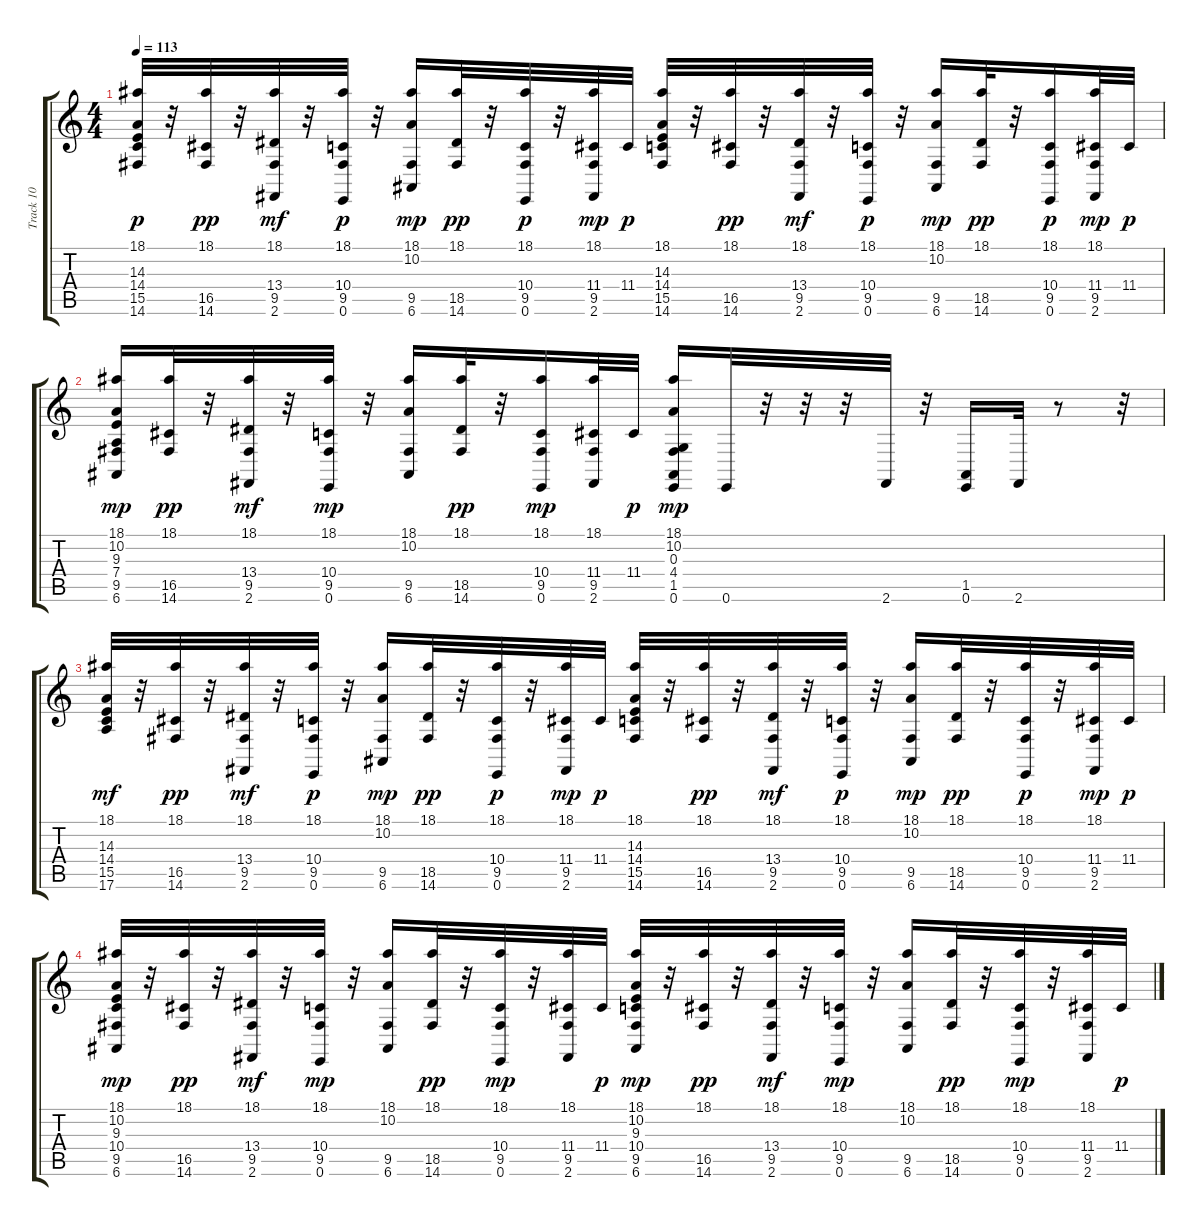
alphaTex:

\track ("Track 10" "Track 10") {instrument synthdrum}
\staff {score tabs}
\tuning (E4 B3 G3 D3 A2 E2) {hide}
\ts (4 4)
\tempo 113
\clef g2
\ks c
(18.1 14.3 14.4 15.5 14.6).32{dy p} r.32 (18.1 16.5 14.6).32{dy pp} r.32 (18.1 13.4 9.5 2.6).32{dy mf} r.32 (18.1 10.4 9.5 0.6).32{dy p} r.32 (18.1 10.2 9.5 6.6).16{dy mp} (18.1 18.5 14.6).32{dy pp} r.32 (18.1 10.4 9.5 0.6).32{dy p} r.32 (18.1 11.4 9.5 2.6).32{dy mp} 11.4.32{dy p} (18.1 14.3 14.4 15.5 14.6).32 r.32 (18.1 16.5 14.6).32{dy pp} r.32 (18.1 13.4 9.5 2.6).32{dy mf} r.32 (18.1 10.4 9.5 0.6).32{dy p} r.32 (18.1 10.2 9.5 6.6).16{dy mp} (18.1 18.5 14.6).32{dy pp} r.32 (18.1 10.4 9.5 0.6).16{dy p} (18.1 11.4 9.5 2.6).32{dy mp} 11.4.32{dy p} |
(18.1 10.2 9.3 7.4 9.5 6.6).16{dy mp} (18.1 16.5 14.6).32{dy pp} r.32 (18.1 13.4 9.5 2.6).32{dy mf} r.32 (18.1 10.4 9.5 0.6).32{dy mp} r.32 (18.1 10.2 9.5 6.6).16 (18.1 18.5 14.6).32{dy pp} r.32 (18.1 10.4 9.5 0.6).16{dy mp} (18.1 11.4 9.5 2.6).32 11.4.32{dy p} (18.1 10.2 0.3 4.4 1.5 0.6).16{dy mp} 0.6.32 r.32 r.32 r.32 2.6.32 r.32 (1.5 0.6).16 2.6.32 r.8 r.32 |
(18.1 14.3 14.4 15.5 17.6).32{dy mf} r.32 (18.1 16.5 14.6).32{dy pp} r.32 (18.1 13.4 9.5 2.6).32{dy mf} r.32 (18.1 10.4 9.5 0.6).32{dy p} r.32 (18.1 10.2 9.5 6.6).16{dy mp} (18.1 18.5 14.6).32{dy pp} r.32 (18.1 10.4 9.5 0.6).32{dy p} r.32 (18.1 11.4 9.5 2.6).32{dy mp} 11.4.32{dy p} (18.1 14.3 14.4 15.5 14.6).32 r.32 (18.1 16.5 14.6).32{dy pp} r.32 (18.1 13.4 9.5 2.6).32{dy mf} r.32 (18.1 10.4 9.5 0.6).32{dy p} r.32 (18.1 10.2 9.5 6.6).16{dy mp} (18.1 18.5 14.6).32{dy pp} r.32 (18.1 10.4 9.5 0.6).32{dy p} r.32 (18.1 11.4 9.5 2.6).32{dy mp} 11.4.32{dy p} |
(18.1 10.2 9.3 10.4 9.5 6.6).32{dy mp} r.32 (18.1 16.5 14.6).32{dy pp} r.32 (18.1 13.4 9.5 2.6).32{dy mf} r.32 (18.1 10.4 9.5 0.6).32{dy mp} r.32 (18.1 10.2 9.5 6.6).16 (18.1 18.5 14.6).32{dy pp} r.32 (18.1 10.4 9.5 0.6).32{dy mp} r.32 (18.1 11.4 9.5 2.6).32 11.4.32{dy p} (18.1 10.2 9.3 10.4 9.5 6.6).32{dy mp} r.32 (18.1 16.5 14.6).32{dy pp} r.32 (18.1 13.4 9.5 2.6).32{dy mf} r.32 (18.1 10.4 9.5 0.6).32{dy mp} r.32 (18.1 10.2 9.5 6.6).16 (18.1 18.5 14.6).32{dy pp} r.32 (18.1 10.4 9.5 0.6).32{dy mp} r.32 (18.1 11.4 9.5 2.6).32 11.4.32{dy p}
